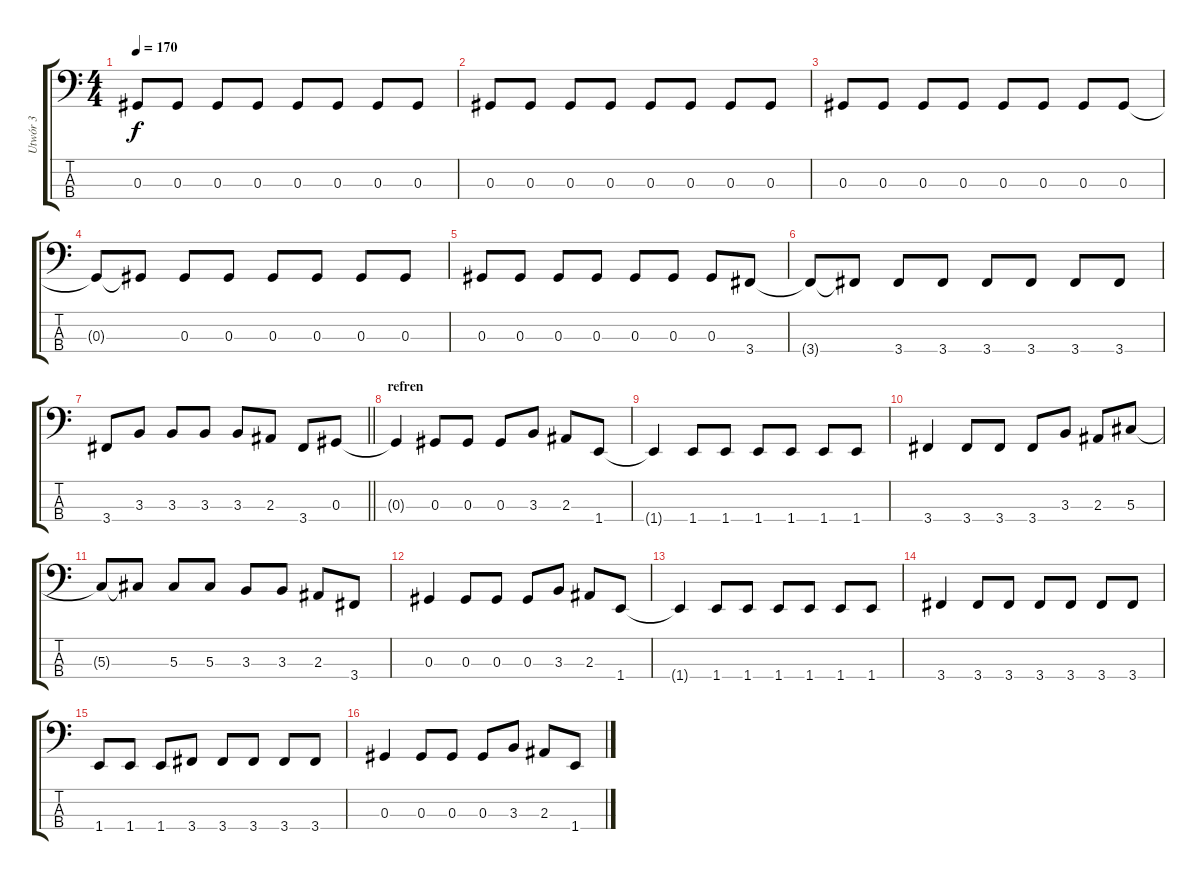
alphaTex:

\track ("Utwór 3" "Utwór 3") {instrument electricbassfinger}
\staff {score tabs}
\tuning (Gb2 Db2 Ab1 Eb1) {hide}
\ts (4 4)
\tempo 170
\clef f4
\ks c
0.3.8{dy f} 0.3.8 0.3.8 0.3.8 0.3.8 0.3.8 0.3.8 0.3.8 |
0.3.8 0.3.8 0.3.8 0.3.8 0.3.8 0.3.8 0.3.8 0.3.8 |
0.3.8 0.3.8 0.3.8 0.3.8 0.3.8 0.3.8 0.3.8 0.3.8 |
0.3{t}.8 0.3{t}.8 0.3.8 0.3.8 0.3.8 0.3.8 0.3.8 0.3.8 |
0.3.8 0.3.8 0.3.8 0.3.8 0.3.8 0.3.8 0.3.8 3.4.8 |
3.4{t}.8 3.4{t}.8 3.4.8 3.4.8 3.4.8 3.4.8 3.4.8 3.4.8 |
\barLineRight lightlight
3.4.8 3.3.8 3.3.8 3.3.8 3.3.8 2.3.8 3.4.8 0.3.8 |
\section ("" "refren")
0.3{t}.4 0.3.8 0.3.8 0.3.8 3.3.8 2.3.8 1.4.8 |
1.4{t}.4 1.4.8 1.4.8 1.4.8 1.4.8 1.4.8 1.4.8 |
3.4.4 3.4.8 3.4.8 3.4.8 3.3.8 2.3.8 5.3.8 |
5.3{t}.8 5.3{t}.8 5.3.8 5.3.8 3.3.8 3.3.8 2.3.8 3.4.8 |
0.3.4 0.3.8 0.3.8 0.3.8 3.3.8 2.3.8 1.4.8 |
1.4{t}.4 1.4.8 1.4.8 1.4.8 1.4.8 1.4.8 1.4.8 |
3.4.4 3.4.8 3.4.8 3.4.8 3.4.8 3.4.8 3.4.8 |
1.4.8 1.4.8 1.4.8 3.4.8 3.4.8 3.4.8 3.4.8 3.4.8 |
0.3.4 0.3.8 0.3.8 0.3.8 3.3.8 2.3.8 1.4.8
